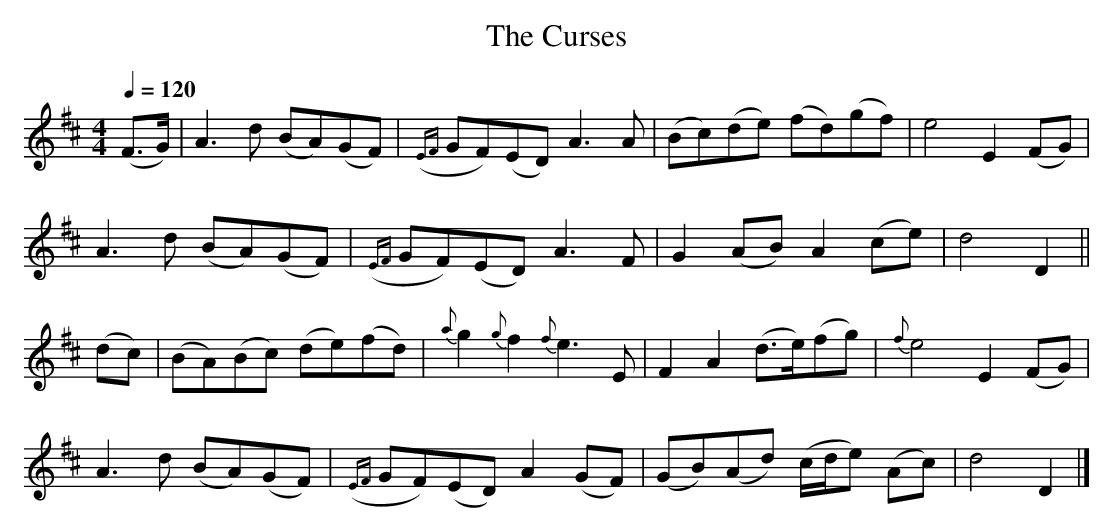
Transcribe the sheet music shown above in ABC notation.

X:1
T:The Curses
M:4/4
L:1/8
Q:1/4=120
K:D
(F>G)| A3d     (BA)(GF)|({EF}GF)(ED)    A3A   |(Bc)(de) (fd)(gf)    |   e4 E2(FG)|
       A3d     (BA)(GF)|({EF}GF)(ED)    A3F   | G2 (AB)  A2 (ce)    |   d4 D2   ||
(dc) |(BA)(Bc) (de)(fd)|  {a}g2{g}f2 {f}e3E   | F2  A2  (d>e)(fg)   |{f}e4 E2(FG)|
       A3d     (BA)(GF)|({EF}GF)(ED)    A2(GF)|(GB)(Ad) (c/d/e) (Ac)|   d4 D2   |]
